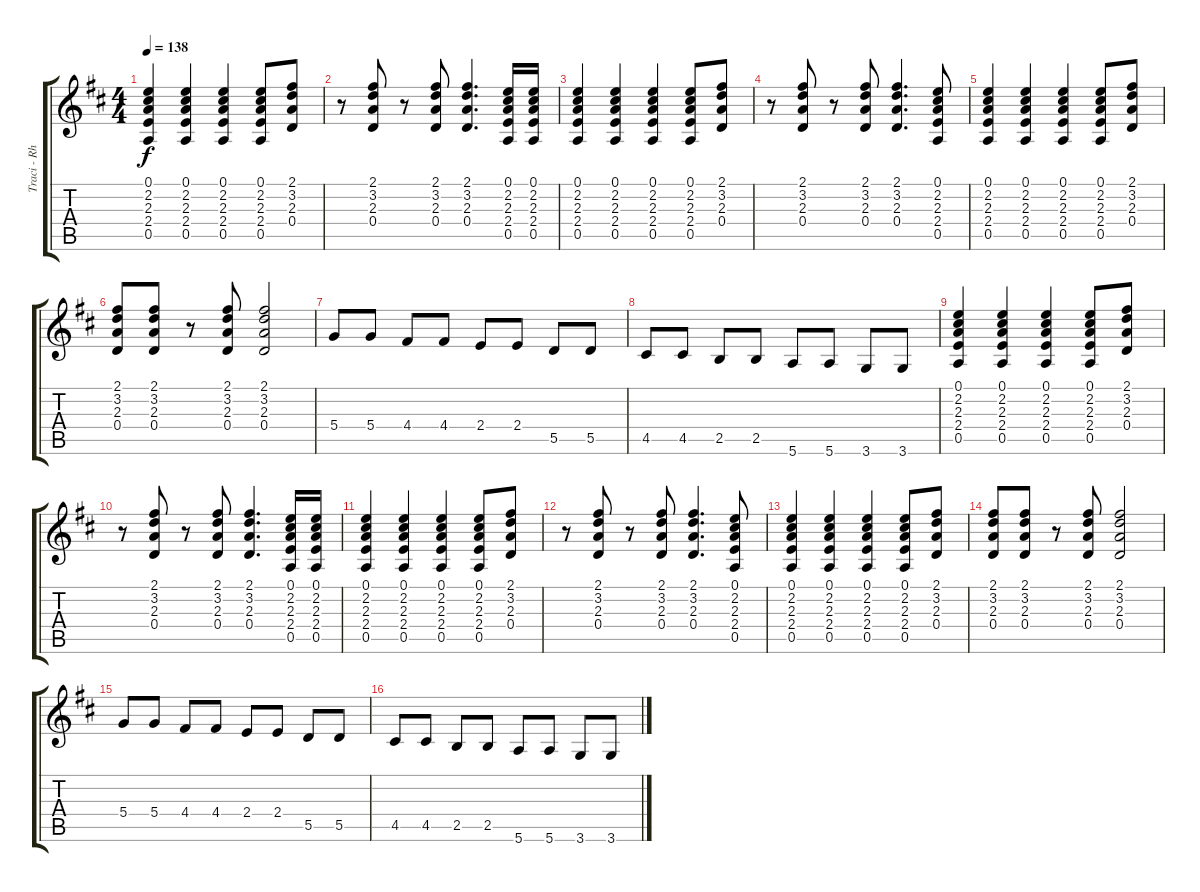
\track ("Traci - Rhythm" "Traci - Rh") {instrument distortionguitar}
\staff {score tabs}
\tuning (E4 B3 G3 D3 A2 E2) {hide}
\ts (4 4)
\tempo 138
\clef g2
\ks d
(0.1 2.2 2.3 2.4 0.5).4{dy f} (0.1 2.2 2.3 2.4 0.5).4 (0.1 2.2 2.3 2.4 0.5).4 (0.1 2.2 2.3 2.4 0.5).8 (2.1 3.2 2.3 0.4).8 |
r.8 (2.1 3.2 2.3 0.4).8 r.8 (2.1 3.2 2.3 0.4).8 (2.1 3.2 2.3 0.4).4{d} (0.1 2.2 2.3 2.4 0.5).16 (0.1 2.2 2.3 2.4 0.5).16 |
(0.1 2.2 2.3 2.4 0.5).4 (0.1 2.2 2.3 2.4 0.5).4 (0.1 2.2 2.3 2.4 0.5).4 (0.1 2.2 2.3 2.4 0.5).8 (2.1 3.2 2.3 0.4).8 |
r.8 (2.1 3.2 2.3 0.4).8 r.8 (2.1 3.2 2.3 0.4).8 (2.1 3.2 2.3 0.4).4{d} (0.1 2.2 2.3 2.4 0.5).8 |
(0.1 2.2 2.3 2.4 0.5).4 (0.1 2.2 2.3 2.4 0.5).4 (0.1 2.2 2.3 2.4 0.5).4 (0.1 2.2 2.3 2.4 0.5).8 (2.1 3.2 2.3 0.4).8 |
(2.1 3.2 2.3 0.4).8 (2.1 3.2 2.3 0.4).8 r.8 (2.1 3.2 2.3 0.4).8 (2.1 3.2 2.3 0.4).2 |
5.4.8 5.4.8 4.4.8 4.4.8 2.4.8 2.4.8 5.5.8 5.5.8 |
4.5.8 4.5.8 2.5.8 2.5.8 5.6.8 5.6.8 3.6.8 3.6.8 |
(0.1 2.2 2.3 2.4 0.5).4 (0.1 2.2 2.3 2.4 0.5).4 (0.1 2.2 2.3 2.4 0.5).4 (0.1 2.2 2.3 2.4 0.5).8 (2.1 3.2 2.3 0.4).8 |
r.8 (2.1 3.2 2.3 0.4).8 r.8 (2.1 3.2 2.3 0.4).8 (2.1 3.2 2.3 0.4).4{d} (0.1 2.2 2.3 2.4 0.5).16 (0.1 2.2 2.3 2.4 0.5).16 |
(0.1 2.2 2.3 2.4 0.5).4 (0.1 2.2 2.3 2.4 0.5).4 (0.1 2.2 2.3 2.4 0.5).4 (0.1 2.2 2.3 2.4 0.5).8 (2.1 3.2 2.3 0.4).8 |
r.8 (2.1 3.2 2.3 0.4).8 r.8 (2.1 3.2 2.3 0.4).8 (2.1 3.2 2.3 0.4).4{d} (0.1 2.2 2.3 2.4 0.5).8 |
(0.1 2.2 2.3 2.4 0.5).4 (0.1 2.2 2.3 2.4 0.5).4 (0.1 2.2 2.3 2.4 0.5).4 (0.1 2.2 2.3 2.4 0.5).8 (2.1 3.2 2.3 0.4).8 |
(2.1 3.2 2.3 0.4).8 (2.1 3.2 2.3 0.4).8 r.8 (2.1 3.2 2.3 0.4).8 (2.1 3.2 2.3 0.4).2 |
5.4.8 5.4.8 4.4.8 4.4.8 2.4.8 2.4.8 5.5.8 5.5.8 |
4.5.8 4.5.8 2.5.8 2.5.8 5.6.8 5.6.8 3.6.8 3.6.8
